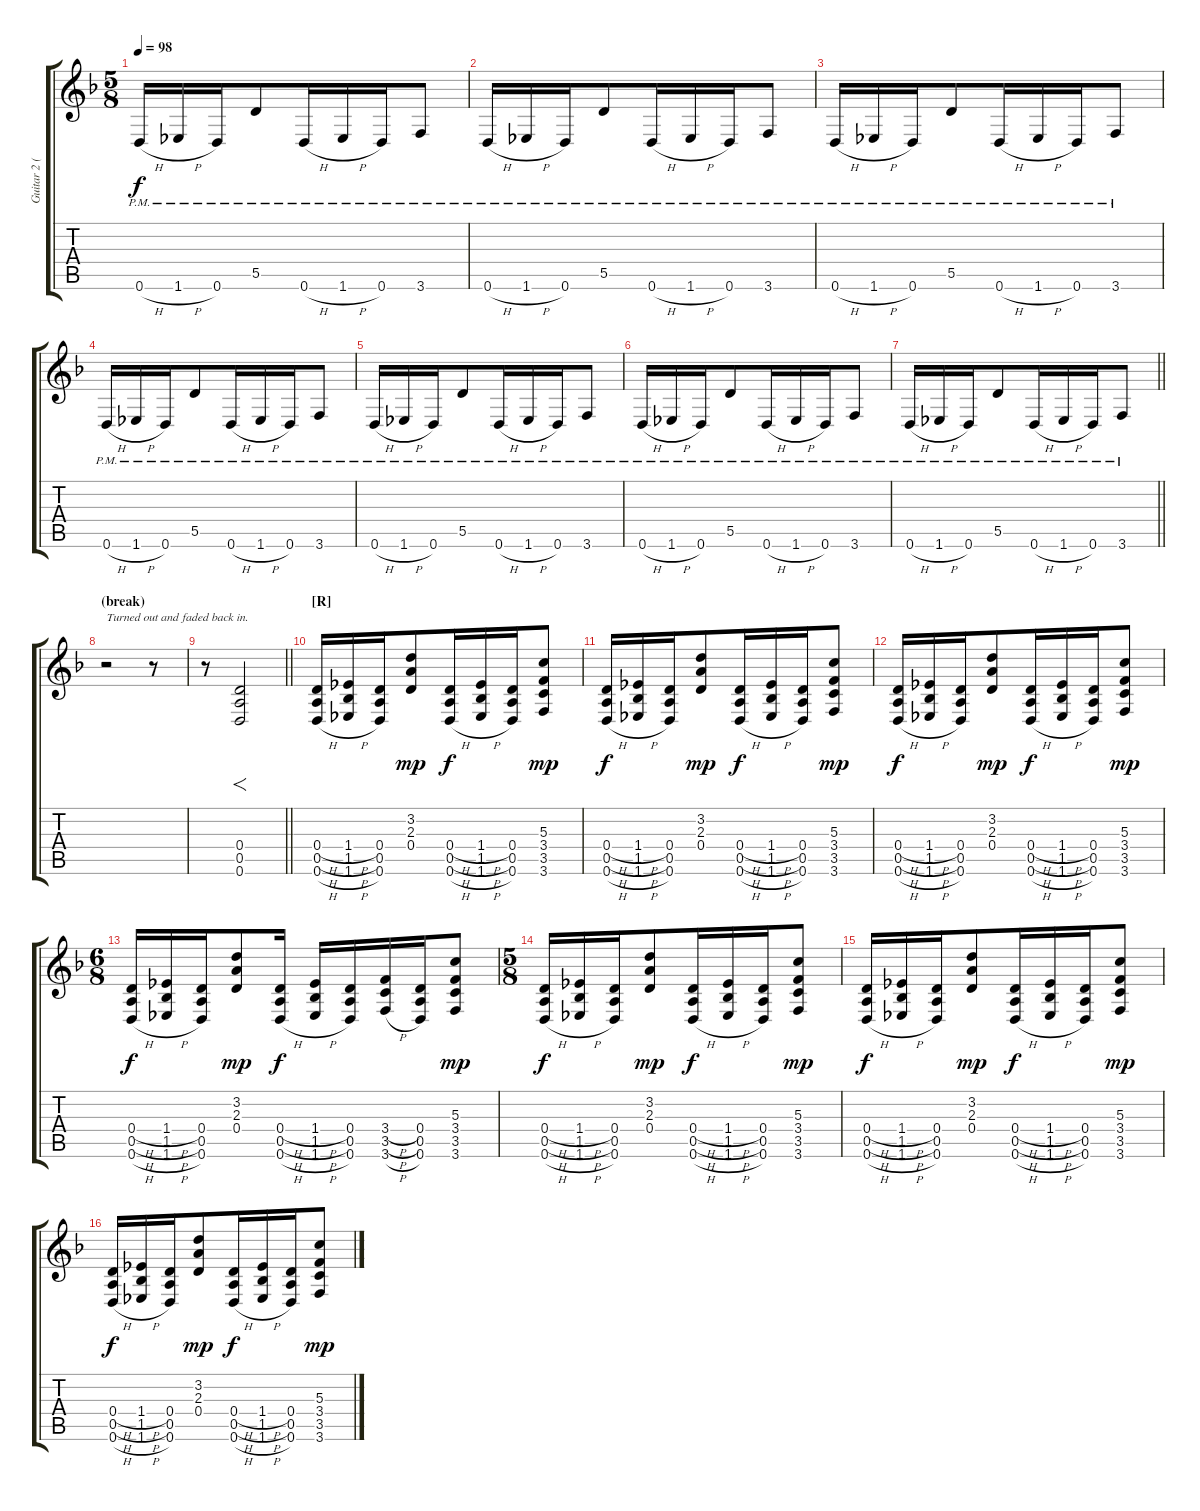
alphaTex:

\track ("Guitar 2 (right)" "Guitar 2 (") {instrument distortionguitar}
\staff {score tabs}
\tuning (E4 B3 G3 D3 A2 D2) {hide}
\ts (5 8)
\tempo 98
\clef g2
\ks dminor
0.6{h pm}.16{dy f} 1.6{h pm}.16{beam merge} 0.6{pm}.16 5.5{pm}.8 0.6{h pm}.16{beam merge} 1.6{h pm}.16 0.6{pm}.16{beam merge} 3.6{pm}.8 |
0.6{h pm}.16 1.6{h pm}.16{beam merge} 0.6{pm}.16 5.5{pm}.8 0.6{h pm}.16{beam merge} 1.6{h pm}.16 0.6{pm}.16{beam merge} 3.6{pm}.8 |
0.6{h pm}.16 1.6{h pm}.16{beam merge} 0.6{pm}.16 5.5{pm}.8 0.6{h pm}.16{beam merge} 1.6{h pm}.16 0.6{pm}.16{beam merge} 3.6{pm}.8 |
0.6{h pm}.16 1.6{h pm}.16{beam merge} 0.6{pm}.16 5.5{pm}.8 0.6{h pm}.16{beam merge} 1.6{h pm}.16 0.6{pm}.16{beam merge} 3.6{pm}.8 |
0.6{h pm}.16 1.6{h pm}.16{beam merge} 0.6{pm}.16 5.5{pm}.8 0.6{h pm}.16{beam merge} 1.6{h pm}.16 0.6{pm}.16{beam merge} 3.6{pm}.8 |
0.6{h pm}.16 1.6{h pm}.16{beam merge} 0.6{pm}.16 5.5{pm}.8 0.6{h pm}.16{beam merge} 1.6{h pm}.16 0.6{pm}.16{beam merge} 3.6{pm}.8 |
\barLineRight lightlight
0.6{h pm}.16 1.6{h pm}.16{beam merge} 0.6{pm}.16 5.5{pm}.8 0.6{h pm}.16{beam merge} 1.6{h pm}.16 0.6{pm}.16{beam merge} 3.6{pm}.8 |
\section ("" "(break)")
r.2{txt "Turned out and faded back in."} r.8 |
\barLineRight lightlight
r.8 (0.4 0.5 0.6).2{f} |
\section ("" "[R]")
(0.4{h} 0.5{h} 0.6{h}).16 (1.4{h} 1.5{h} 1.6{h}).16{beam merge} (0.4 0.5 0.6).16 (3.2 2.3 0.4).8{dy mp} (0.4{h} 0.5{h} 0.6{h}).16{dy f beam merge} (1.4{h} 1.5{h} 1.6{h}).16 (0.4 0.5 0.6).16{beam merge} (5.3 3.4 3.5 3.6).8{dy mp} |
(0.4{h} 0.5{h} 0.6{h}).16{dy f} (1.4{h} 1.5{h} 1.6{h}).16{beam merge} (0.4 0.5 0.6).16 (3.2 2.3 0.4).8{dy mp} (0.4{h} 0.5{h} 0.6{h}).16{dy f beam merge} (1.4{h} 1.5{h} 1.6{h}).16 (0.4 0.5 0.6).16{beam merge} (5.3 3.4 3.5 3.6).8{dy mp} |
(0.4{h} 0.5{h} 0.6{h}).16{dy f} (1.4{h} 1.5{h} 1.6{h}).16{beam merge} (0.4 0.5 0.6).16 (3.2 2.3 0.4).8{dy mp} (0.4{h} 0.5{h} 0.6{h}).16{dy f beam merge} (1.4{h} 1.5{h} 1.6{h}).16 (0.4 0.5 0.6).16{beam merge} (5.3 3.4 3.5 3.6).8{dy mp} |
\ts (6 8)
(0.4{h} 0.5{h} 0.6{h}).16{dy f} (1.4{h} 1.5{h} 1.6{h}).16 (0.4 0.5 0.6).16 (3.2 2.3 0.4).8{dy mp beam merge} (0.4{h} 0.5{h} 0.6{h}).16{dy f beam split} (1.4{h} 1.5{h} 1.6{h}).16 (0.4 0.5 0.6).16 (3.4{h} 3.5{h} 3.6{h}).16 (0.4 0.5 0.6).16 (5.3 3.4 3.5 3.6).8{dy mp} |
\ts (5 8)
(0.4{h} 0.5{h} 0.6{h}).16{dy f} (1.4{h} 1.5{h} 1.6{h}).16{beam merge} (0.4 0.5 0.6).16 (3.2 2.3 0.4).8{dy mp} (0.4{h} 0.5{h} 0.6{h}).16{dy f beam merge} (1.4{h} 1.5{h} 1.6{h}).16 (0.4 0.5 0.6).16{beam merge} (5.3 3.4 3.5 3.6).8{dy mp} |
(0.4{h} 0.5{h} 0.6{h}).16{dy f} (1.4{h} 1.5{h} 1.6{h}).16{beam merge} (0.4 0.5 0.6).16 (3.2 2.3 0.4).8{dy mp} (0.4{h} 0.5{h} 0.6{h}).16{dy f beam merge} (1.4{h} 1.5{h} 1.6{h}).16 (0.4 0.5 0.6).16{beam merge} (5.3 3.4 3.5 3.6).8{dy mp} |
(0.4{h} 0.5{h} 0.6{h}).16{dy f} (1.4{h} 1.5{h} 1.6{h}).16{beam merge} (0.4 0.5 0.6).16 (3.2 2.3 0.4).8{dy mp} (0.4{h} 0.5{h} 0.6{h}).16{dy f beam merge} (1.4{h} 1.5{h} 1.6{h}).16 (0.4 0.5 0.6).16{beam merge} (5.3 3.4 3.5 3.6).8{dy mp}
